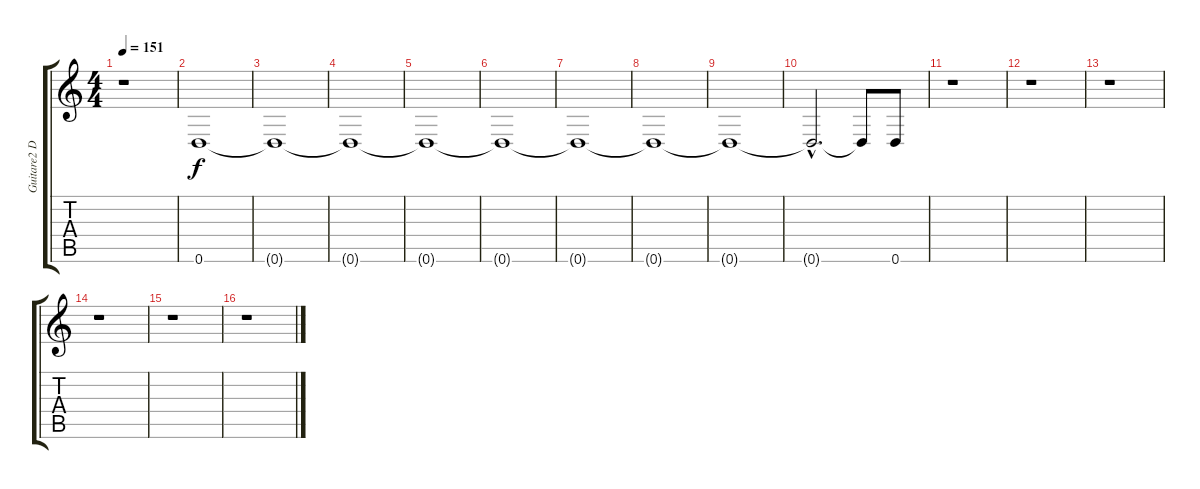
\track ("Guitare2 Dr-D" "Guitare2 D") {instrument overdrivenguitar}
\staff {score tabs}
\tuning (E4 B3 G3 D3 A2 D2) {hide}
\ts (4 4)
\tempo 151
\clef g2
\ks c
r.1{dy f instrument overdrivenguitar} |
0.6.1 |
0.6{t}.1 |
0.6{t}.1 |
0.6{t}.1 |
0.6{t}.1 |
0.6{t}.1 |
0.6{t}.1 |
0.6{t}.1 |
0.6{hac t}.2{d} 0.6{t}.8 0.6.8 |
r.1 |
r.1 |
r.1 |
r.1 |
r.1 |
r.1
